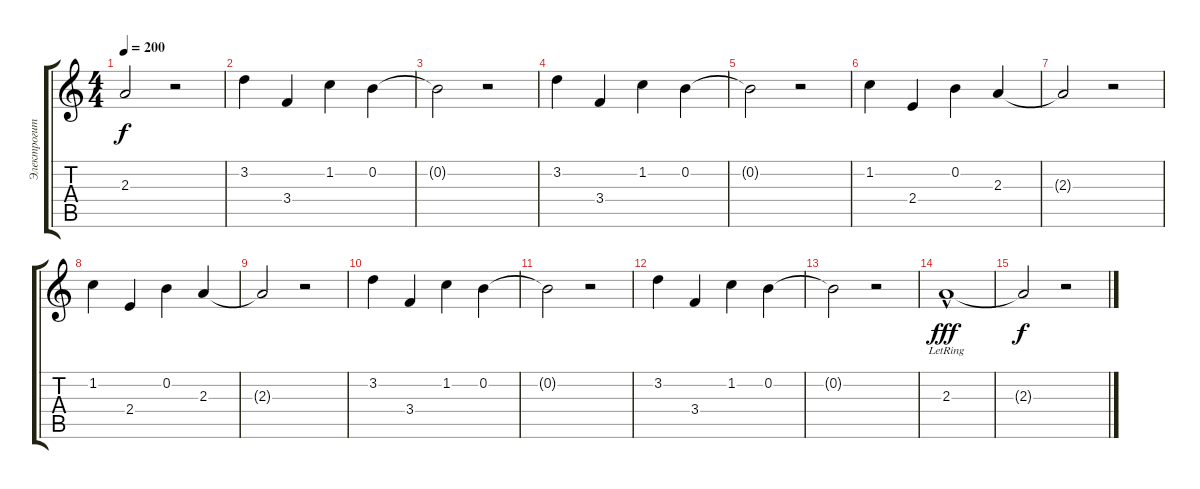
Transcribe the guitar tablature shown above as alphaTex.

\track ("Электрогитара" "Электрогит") {instrument electricguitarclean}
\staff {score tabs}
\tuning (E4 B3 G3 D3 A2 E2) {hide}
\ts (4 4)
\tempo 200
\clef g2
\ks c
2.3{t}.2{dy f} r.2 |
3.2.4 3.4.4 1.2.4 0.2.4 |
0.2{t}.2 r.2 |
3.2.4 3.4.4 1.2.4 0.2.4 |
0.2{t}.2 r.2 |
1.2.4 2.4.4 0.2.4 2.3.4 |
2.3{t}.2 r.2 |
1.2.4 2.4.4 0.2.4 2.3.4 |
2.3{t}.2 r.2 |
3.2.4 3.4.4 1.2.4 0.2.4 |
0.2{t}.2 r.2 |
3.2.4 3.4.4 1.2.4 0.2.4 |
0.2{t}.2 r.2 |
2.3{hac lr}.1{dy fff} |
2.3{t}.2{dy f} r.2
